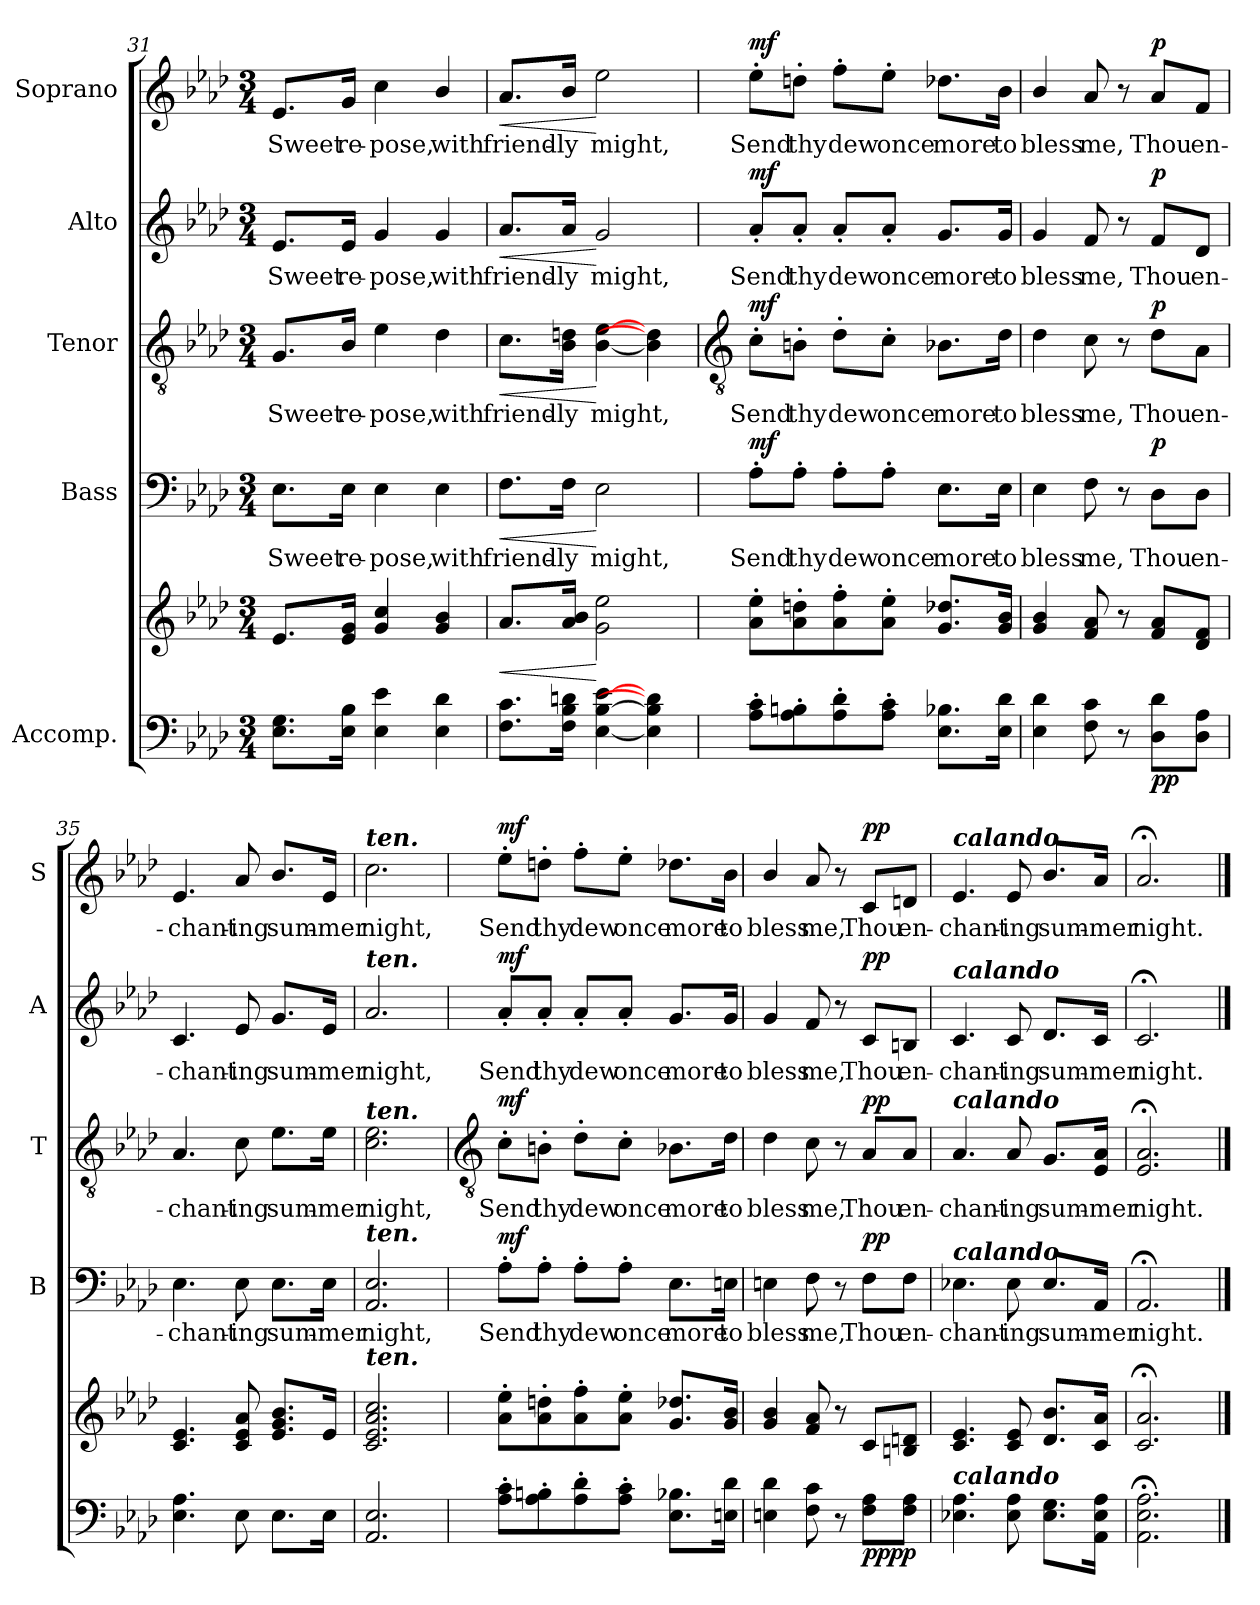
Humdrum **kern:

**kern	**kern	**dynam	**kern	**text	**dynam	**kern	**text	**dynam	**kern	**text	**dynam	**kern	**text	**dynam
*part5	*part5	*part5	*part4	*part4	*part4	*part3	*part3	*part3	*part2	*part2	*part2	*part1	*part1	*part1
*staff6	*staff5	*staff5/6	*staff4	*staff4	*staff4	*staff3	*staff3	*staff3	*staff2	*staff2	*staff2	*staff1	*staff1	*staff1
*I"Accomp.	*	*	*I"Bass	*	*	*I"Tenor	*	*	*I"Alto	*	*	*I"Soprano	*	*
*	*	*	*I'B	*	*	*I'T	*	*	*I'A	*	*	*I'S	*	*
*clefF4	*clefG2	*	*clefF4	*	*	*clefGv2	*	*	*clefG2	*	*	*clefG2	*	*
*k[b-e-a-d-]	*k[b-e-a-d-]	*	*k[b-e-a-d-]	*	*	*k[b-e-a-d-]	*	*	*k[b-e-a-d-]	*	*	*k[b-e-a-d-]	*	*
*A-:	*A-:	*	*A-:	*	*	*A-:	*	*	*A-:	*	*	*A-:	*	*
*M3/4	*M3/4	*	*M3/4	*	*	*M3/4	*	*	*M3/4	*	*	*M3/4	*	*
=31	=31	=31	=31	=31	=31	=31	=31	=31	=31	=31	=31	=31	=31	=31
!	!	!	!	!LO:LY:b	!	!	!LO:LY:b	!	!	!LO:LY:b	!	!	!LO:LY:b	!
8.E- 8.GL	8.e-L	.	8.E-\L	Sweet	.	8.G/L	Sweet	.	8.e-/L	Sweet	.	8.e-/L	Sweet	.
!	!	!	!	!LO:LY:b	!	!	!LO:LY:b	!	!	!LO:LY:b	!	!	!LO:LY:b	!
16E- 16B-J	16e- 16gJ	.	16E-\Jk	re-	.	16B-/Jk	re-	.	16e-/Jk	re-	.	16g/Jk	re-	.
!	!	!	!	!LO:LY:b	!	!	!LO:LY:b	!	!	!LO:LY:b	!	!	!LO:LY:b	!
4E- 4e-	4g 4cc	.	4E-	-pose,	.	4e-	-pose,	.	4g	-pose,	.	4cc	-pose,	.
!	!	!	!	!LO:LY:b	!	!	!LO:LY:b	!	!	!LO:LY:b	!	!	!LO:LY:b	!
4E- 4d-	4g/ 4b-/	.	4E-	with	.	4d-	with	.	4g	with	.	4b-/	with	.
=32	=32	=32	=32	=32	=32	=32	=32	=32	=32	=32	=32	=32	=32	=32
!	!	!LO:HP:b	!	!LO:LY:b	!LO:HP:b	!	!LO:LY:b	!LO:HP:b	!	!LO:LY:b	!LO:HP:b	!	!LO:LY:b	!LO:HP:b
8.F 8.cL	8.a-L	<	8.F\L	friend-	<	8.c\L	friend-	<	8.a-/L	friend-	<	8.a-/L	friend-	<
!	!	!	!	!LO:LY:b	!	!	!LO:LY:b	!	!	!LO:LY:b	!	!	!LO:LY:b	!
16F 16B- 16dnJ	16a- 16b-J	.	16F\Jk	-ly	.	16B-\ 16dn\Jk	-ly	.	16a-/Jk	-ly	.	16b-/Jk	-ly	.
!	!	!	!	!LO:LY:b	!	!	!LO:LY:b	!	!	!LO:LY:b	!	!	!LO:LY:b	!
[4E- [4B- [4e-	2g 2ee-	[	2E-	might,	[	[4B- [4e-	might,	[	2g	might,	[	2ee-	might,	[
4E-] 4B-] 4d-]	.	.	.	.	.	4B-] 4d-]	.	.	.	.	.	.	.	.
!!LO:LB:g=z
=33	=33	=33	=33	=33	=33	=33	=33	=33	=33	=33	=33	=33	=33	=33
*	*	*	*	*	*	*clefGv2	*	*	*	*	*	*	*	*
!	!	!LO:DY:b=2	!	!LO:LY:b	!	!	!LO:LY:b	!	!	!LO:LY:b	!	!	!LO:LY:b	!
!	!	!LO:DY:n=1:b	!	!	!LO:DY:b	!	!	!LO:DY:b	!	!	!LO:DY:b	!	!	!LO:DY:b
8A-' 8c'L	8a-' 8ee-'L	mf mf	8A-'\L	Send	mf	8c'\L	Send	mf	8a-'/L	Send	mf	8ee-'\L	Send	mf
!	!	!	!	!LO:LY:b	!	!	!LO:LY:b	!	!	!LO:LY:b	!	!	!LO:LY:b	!
8A-' 8Bn'	8a-' 8ddn'	.	8A-'\J	thy	.	8Bn'\J	thy	.	8a-'/J	thy	.	8ddn'\J	thy	.
!	!	!	!	!LO:LY:b	!	!	!LO:LY:b	!	!	!LO:LY:b	!	!	!LO:LY:b	!
8A-' 8d-'	8a-' 8ff'	.	8A-'\L	dew	.	8d-'\L	dew	.	8a-'/L	dew	.	8ff'\L	dew	.
!	!	!	!	!LO:LY:b	!	!	!LO:LY:b	!	!	!LO:LY:b	!	!	!LO:LY:b	!
8A-' 8c'J	8a-' 8ee-'J	.	8A-'\J	once	.	8c'\J	once	.	8a-'/J	once	.	8ee-'\J	once	.
!	!	!	!	!LO:LY:b	!	!	!LO:LY:b	!	!	!LO:LY:b	!	!	!LO:LY:b	!
8.E- 8.B-XL	8.g 8.dd-XL	.	8.E-\L	more	.	8.B-X\L	more	.	8.g/L	more	.	8.dd-X\L	more	.
!	!	!	!	!LO:LY:b	!	!	!LO:LY:b	!	!	!LO:LY:b	!	!	!LO:LY:b	!
16E- 16d-J	16g/ 16b-/J	.	16E-\Jk	to	.	16d-\Jk	to	.	16g/Jk	to	.	16b-\Jk	to	.
=34	=34	=34	=34	=34	=34	=34	=34	=34	=34	=34	=34	=34	=34	=34
!	!	!	!	!LO:LY:b	!	!	!LO:LY:b	!	!	!LO:LY:b	!	!	!LO:LY:b	!
4E- 4d-	4g/ 4b-/	.	4E-	bless	.	4d-	bless	.	4g	bless	.	4b-/	bless	.
!	!	!	!	!LO:LY:b	!	!	!LO:LY:b	!	!	!LO:LY:b	!	!	!LO:LY:b	!
8F 8c	8f 8a-	.	8F	me,	.	8c	me,	.	8f	me,	.	8a-	me,	.
8r	8r	.	8r	.	.	8r	.	.	8r	.	.	8r	.	.
!	!	!LO:DY:b=2	!	!LO:LY:b	!	!	!LO:LY:b	!	!	!LO:LY:b	!	!	!LO:LY:b	!
!	!	!LO:DY:n=1:b	!	!	!LO:DY:b	!	!	!LO:DY:b	!	!	!LO:DY:b	!	!	!LO:DY:b
8D- 8d-L	8f 8a-L	p p	8D-\L	Thou	p	8d-\L	Thou	p	8f/L	Thou	p	8a-/L	Thou	p
!	!	!	!	!LO:LY:b	!	!	!LO:LY:b	!	!	!LO:LY:b	!	!	!LO:LY:b	!
8D- 8A-J	8d- 8fJ	.	8D-\J	en-	.	8A-\J	en-	.	8d-/J	en-	.	8f/J	en-	.
=35	=35	=35	=35	=35	=35	=35	=35	=35	=35	=35	=35	=35	=35	=35
!	!	!	!	!LO:LY:b	!	!	!LO:LY:b	!	!	!LO:LY:b	!	!	!LO:LY:b	!
4.E- 4.A-	4.c 4.e-	.	4.E-	-chant-	.	4.A-	-chant-	.	4.c	-chant-	.	4.e-	-chant-	.
!	!	!	!	!LO:LY:b	!	!	!LO:LY:b	!	!	!LO:LY:b	!	!	!LO:LY:b	!
8E-	8c 8e- 8a-	.	8E-	-ing	.	8c	-ing	.	8e-	-ing	.	8a-	-ing	.
!	!	!	!	!LO:LY:b	!	!	!LO:LY:b	!	!	!LO:LY:b	!	!	!LO:LY:b	!
8.E-L	8.e- 8.g 8.b-L	.	8.E-\L	sum-	.	8.e-\L	sum-	.	8.g/L	sum-	.	8.b-/L	sum-	.
!	!	!	!	!LO:LY:b	!	!	!LO:LY:b	!	!	!LO:LY:b	!	!	!LO:LY:b	!
16E-J	16e-J	.	16E-\Jk	-mer	.	16e-\Jk	-mer	.	16e-/Jk	-mer	.	16e-/Jk	-mer	.
=36	=36	=36	=36	=36	=36	=36	=36	=36	=36	=36	=36	=36	=36	=36
!	!	!	!	!	!	!	!	!	!	!	!	!LO:TX:a:Bi:t=ten.	!	!
!	!	!	!	!	!	!	!	!	!LO:TX:a:Bi:t=ten.	!	!	!	!	!
!	!	!	!	!	!	!LO:TX:a:Bi:t=ten.	!	!	!	!	!	!	!	!
!	!	!	!LO:TX:a:Bi:t=ten.	!	!	!	!	!	!	!	!	!	!	!
!	!LO:TX:a:Bi:t=ten.	!	!	!	!	!	!	!	!	!	!	!	!	!
!	!	!	!	!LO:LY:b	!	!	!LO:LY:b	!	!	!LO:LY:b	!	!	!LO:LY:b	!
2.AA- 2.E-	2.c 2.e- 2.a- 2.cc	.	2.AA- 2.E-	night,	.	2.c 2.e-	night,	.	2.a-	night,	.	2.cc	night,	.
!!LO:LB:g=z
=37	=37	=37	=37	=37	=37	=37	=37	=37	=37	=37	=37	=37	=37	=37
*	*	*	*	*	*	*clefGv2	*	*	*	*	*	*	*	*
!	!	!LO:DY:b=2	!	!LO:LY:b	!	!	!LO:LY:b	!	!	!LO:LY:b	!	!	!LO:LY:b	!
!	!	!LO:DY:n=1:b	!	!	!LO:DY:b	!	!	!LO:DY:b	!	!	!LO:DY:b	!	!	!LO:DY:b
8A-' 8c'L	8a-' 8ee-'L	mf mf	8A-'\L	Send	mf	8c'\L	Send	mf	8a-'/L	Send	mf	8ee-'\L	Send	mf
!	!	!	!	!LO:LY:b	!	!	!LO:LY:b	!	!	!LO:LY:b	!	!	!LO:LY:b	!
8A-' 8Bn'	8a-' 8ddn'	.	8A-'\J	thy	.	8Bn'\J	thy	.	8a-'/J	thy	.	8ddn'\J	thy	.
!	!	!	!	!LO:LY:b	!	!	!LO:LY:b	!	!	!LO:LY:b	!	!	!LO:LY:b	!
8A-' 8d-'	8a-' 8ff'	.	8A-'\L	dew	.	8d-'\L	dew	.	8a-'/L	dew	.	8ff'\L	dew	.
!	!	!	!	!LO:LY:b	!	!	!LO:LY:b	!	!	!LO:LY:b	!	!	!LO:LY:b	!
8A-' 8c'J	8a-' 8ee-'J	.	8A-'\J	once	.	8c'\J	once	.	8a-'/J	once	.	8ee-'\J	once	.
!	!	!	!	!LO:LY:b	!	!	!LO:LY:b	!	!	!LO:LY:b	!	!	!LO:LY:b	!
8.E- 8.B-XL	8.g 8.dd-XL	.	8.E-\L	more	.	8.B-X\L	more	.	8.g/L	more	.	8.dd-X\L	more	.
!	!	!	!	!LO:LY:b	!	!	!LO:LY:b	!	!	!LO:LY:b	!	!	!LO:LY:b	!
16En 16d-J	16g/ 16b-/J	.	16En\Jk	to	.	16d-\Jk	to	.	16g/Jk	to	.	16b-\Jk	to	.
=38	=38	=38	=38	=38	=38	=38	=38	=38	=38	=38	=38	=38	=38	=38
!	!	!	!	!LO:LY:b	!	!	!LO:LY:b	!	!	!LO:LY:b	!	!	!LO:LY:b	!
4En 4d-	4g/ 4b-/	.	4En	bless	.	4d-	bless	.	4g	bless	.	4b-/	bless	.
!	!	!	!	!LO:LY:b	!	!	!LO:LY:b	!	!	!LO:LY:b	!	!	!LO:LY:b	!
8F 8c	8f 8a-	.	8F	me,	.	8c	me,	.	8f	me,	.	8a-	me,	.
8r	8r	.	8r	.	.	8r	.	.	8r	.	.	8r	.	.
!	!	!LO:DY:b=2	!	!LO:LY:b	!	!	!LO:LY:b	!	!	!LO:LY:b	!	!	!LO:LY:b	!
!	!	!LO:DY:n=1:b	!	!	!LO:DY:b	!	!	!LO:DY:b	!	!	!LO:DY:b	!	!	!LO:DY:b
8F 8A-L	8cL	pp pp	8F\L	Thou	pp	8A-/L	Thou	pp	8c/L	Thou	pp	8c/L	Thou	pp
!	!	!	!	!LO:LY:b	!	!	!LO:LY:b	!	!	!LO:LY:b	!	!	!LO:LY:b	!
8F 8A-J	8Bn 8dnJ	.	8F\J	en-	.	8A-/J	en-	.	8Bn/J	en-	.	8dn/J	en-	.
=39	=39	=39	=39	=39	=39	=39	=39	=39	=39	=39	=39	=39	=39	=39
!	!	!	!	!	!	!	!	!	!	!	!	!LO:TX:a:Bi:t=calando	!	!
!	!	!	!	!	!	!	!	!	!LO:TX:a:Bi:t=calando	!	!	!	!	!
!	!	!	!	!	!	!LO:TX:a:Bi:t=calando	!	!	!	!	!	!	!	!
!	!	!	!LO:TX:a:Bi:t=calando	!	!	!	!	!	!	!	!	!	!	!
!LO:TX:a:Bi:t=calando	!	!	!	!	!	!	!	!	!	!	!	!	!	!
!	!	!	!	!LO:LY:b	!	!	!LO:LY:b	!	!	!LO:LY:b	!	!	!LO:LY:b	!
4.E-X 4.A-	4.c 4.e-	.	4.E-X	-chant-	.	4.A-	-chant-	.	4.c	-chant-	.	4.e-	-chant-	.
!	!	!	!	!LO:LY:b	!	!	!LO:LY:b	!	!	!LO:LY:b	!	!	!LO:LY:b	!
8E- 8A-	8c 8e-	.	8E-	-ing	.	8A-	-ing	.	8c	-ing	.	8e-	-ing	.
!	!	!	!	!LO:LY:b	!	!	!LO:LY:b	!	!	!LO:LY:b	!	!	!LO:LY:b	!
8.E- 8.GL	8.d- 8.b-L	.	8.E-/L	sum-	.	8.G/L	sum-	.	8.d-/L	sum-	.	8.b-/L	sum-	.
!	!	!	!	!LO:LY:b	!	!	!LO:LY:b	!	!	!LO:LY:b	!	!	!LO:LY:b	!
16AA- 16E- 16A-J	16c 16a-J	.	16AA-/Jk	-mer	.	16E-/ 16A-/Jk	-mer	.	16c/Jk	-mer	.	16a-/Jk	-mer	.
=40	=40	=40	=40	=40	=40	=40	=40	=40	=40	=40	=40	=40	=40	=40
!	!	!	!	!LO:LY:b	!	!	!LO:LY:b	!	!	!LO:LY:b	!	!	!LO:LY:b	!
2.AA-;< 2.E-;< 2.A-;<	2.c;< 2.a-;<	.	2.AA-;<	night.	.	2.E-;< 2.A-;<	night.	.	2.c;<	night.	.	2.a-;<	night.	.
==	==	==	==	==	==	==	==	==	==	==	==	==	==	==
*-	*-	*-	*-	*-	*-	*-	*-	*-	*-	*-	*-	*-	*-	*-
